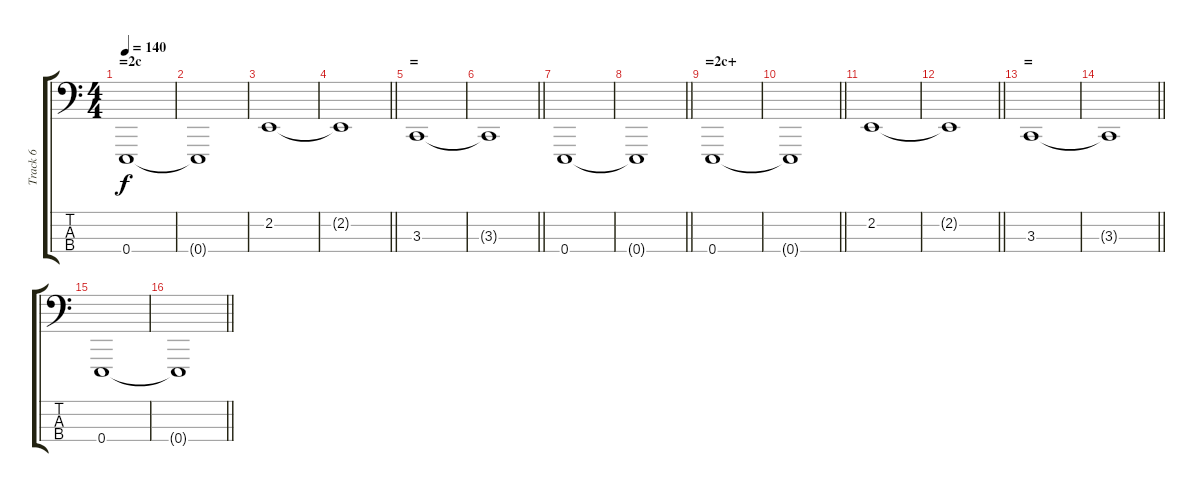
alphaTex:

\track ("Track 6" "Track 6") {instrument brightacousticpiano}
\staff {score tabs}
\tuning (G2 D2 A1 E1) {hide}
\ts (4 4)
\section ("" "=2c")
\tempo 140
\clef f4
\ks c
0.4.1{dy f} |
0.4{t}.1 |
2.2.1 |
\barLineRight lightlight
2.2{t}.1 |
\section ("" "=")
3.3.1 |
\barLineRight lightlight
3.3{t}.1 |
0.4.1 |
\barLineRight lightlight
0.4{t}.1 |
\section ("" "=2c+")
0.4.1 |
\barLineRight lightlight
0.4{t}.1 |
2.2.1 |
\barLineRight lightlight
2.2{t}.1 |
\section ("" "=")
3.3.1 |
\barLineRight lightlight
3.3{t}.1 |
0.4.1 |
\barLineRight lightlight
0.4{t}.1
